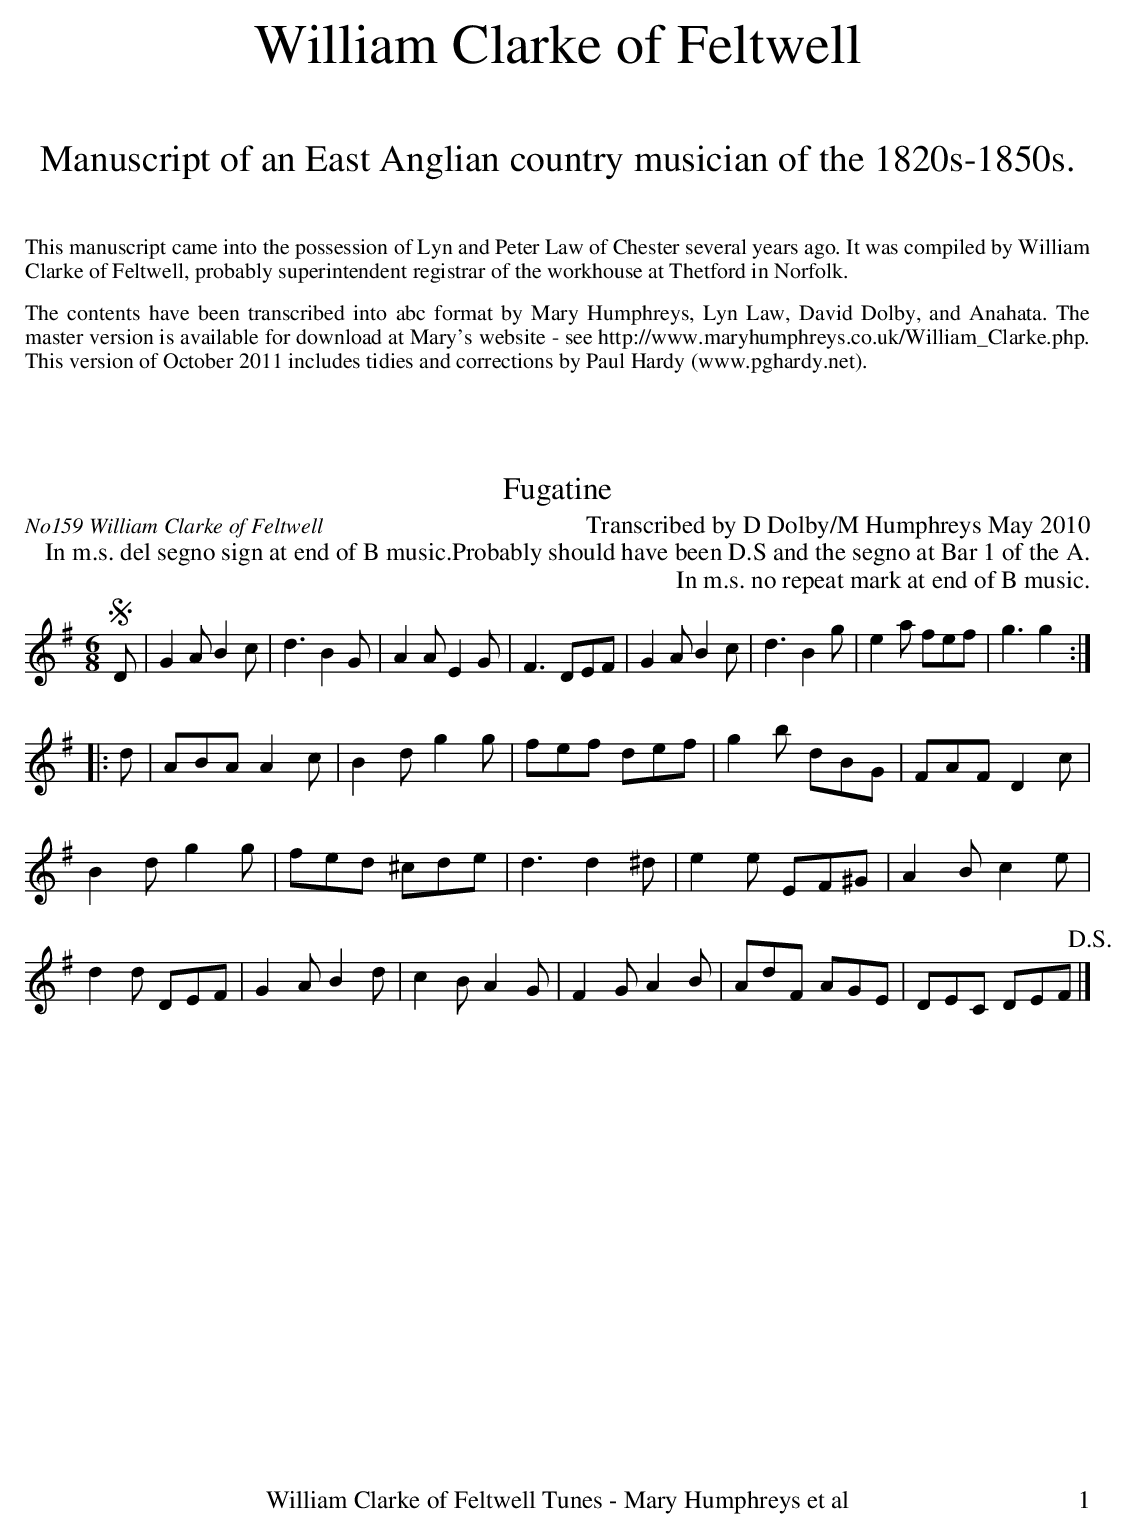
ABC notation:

X:1
T:Fugatine
O:No159 William Clarke of Feltwell
M:6/8
L:1/8
K:G
!segno!D|G2AB2c|d3B2G|A2AE2G|F3DEF|G2AB2c|d3B2g|e2a fef|g3g2:|
|:d|ABA A2c|B2dg2g|fef def|g2b dBG|FAFD2c|
B2dg2g|fed ^cde|d3d2^d|e2e EF^G|A2Bc2e|
d2d DEF|G2AB2d|c2BA2G|F2GA2B|AdF AGE|DEC DEF!D.S.!|]
